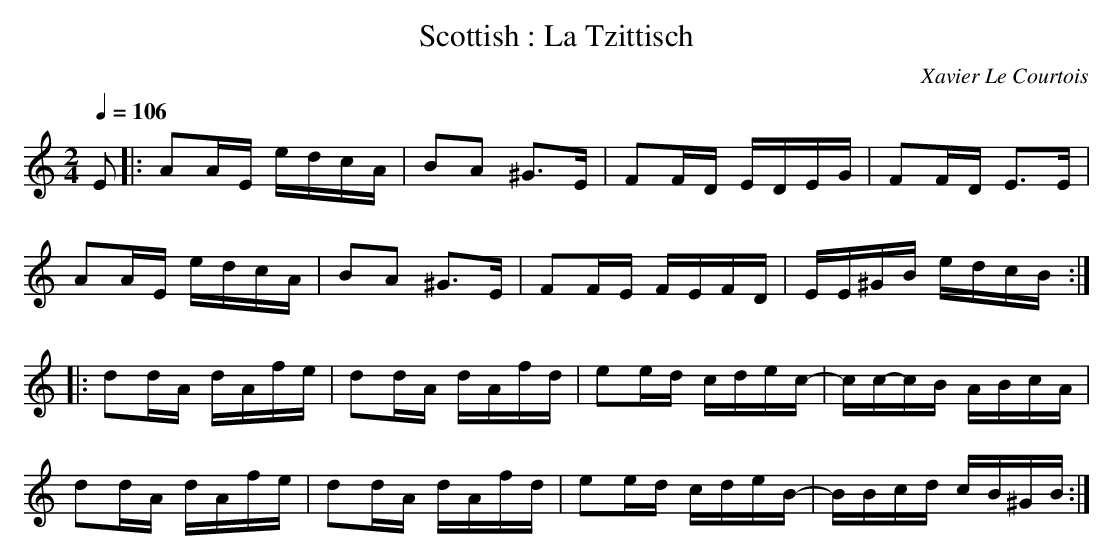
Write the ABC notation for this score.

X:1
T:Scottish : La Tzittisch
C:Xavier Le Courtois
L:1/16
M:2/4
Q:1/4=106
K:C
E2 |: A2AE edcA | B2A2 ^G3E | F2FD EDEG | F2FD E3E |
A2AE edcA | B2A2 ^G3E | F2FE FEFD | EE^GB edcB ::
d2dA dAfe | d2dA dAfd | e2ed cdec- | cc-cB ABcA |
d2dA dAfe | d2dA dAfd | e2ed cdeB- | BBcd cB^GB :|
